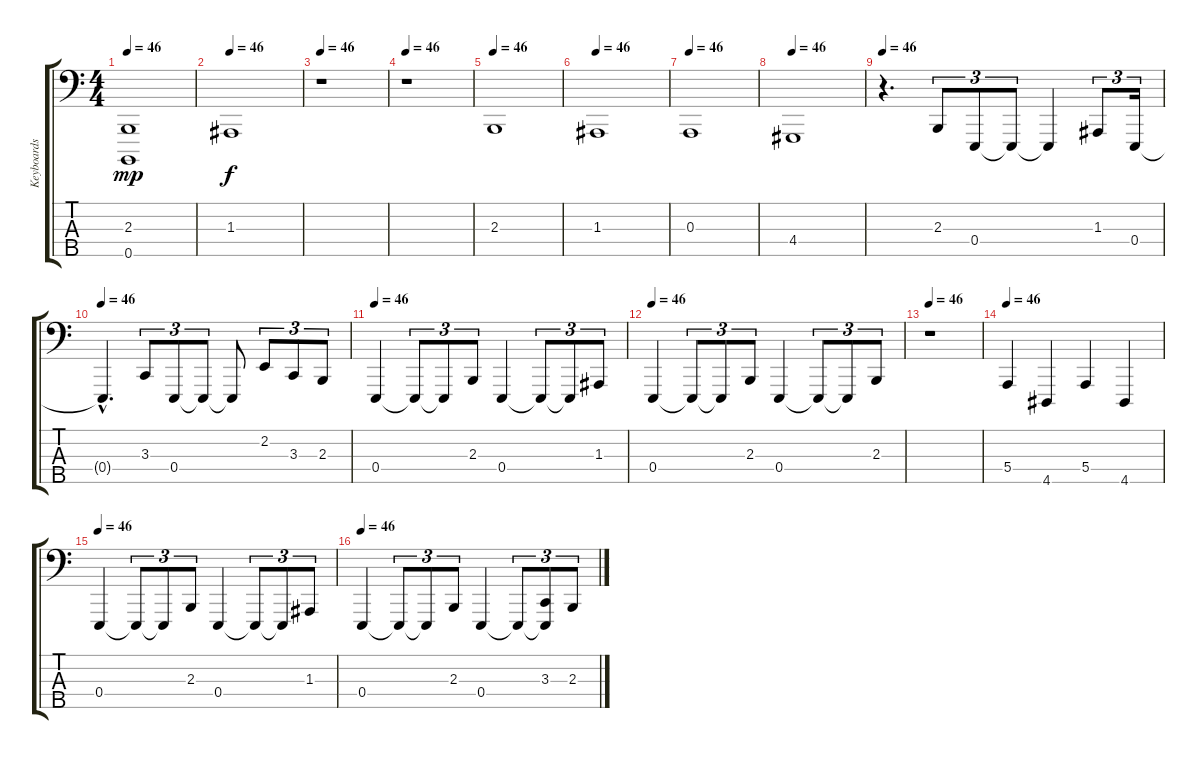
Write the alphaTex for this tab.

\track ("Keyboards" "Keyboards") {instrument choiraahs}
\staff {score tabs}
\tuning (G2 D2 A1 E1 B0) {hide}
\ts (4 4)
\tempo 46
\clef f4
\ks c
(2.3 0.5).1{dy mp} |
\tempo 46
1.3.1{dy f} |
\tempo 46
r.1 |
\tempo 46
r.1 |
\tempo 46
2.3.1 |
\tempo 46
1.3.1 |
\tempo 46
0.3.1 |
\tempo 46
4.4.1 |
\tempo 46
r.4{d} 2.3.8{tu (3 2)} 0.4.8{tu (3 2)} 0.4{t}.8{tu (3 2)} 0.4{t}.4 1.3.8{tu (3 2)} 0.4.16{tu (3 2)} |
\tempo 46
0.4{hac t}.4{d} 3.3.8{tu (3 2)} 0.4.8{tu (3 2)} 0.4{t}.8{tu (3 2)} 0.4{t}.8 2.2.8{tu (3 2)} 3.3.8{tu (3 2)} 2.3.8{tu (3 2)} |
\tempo 46
0.4.4 0.4{t}.8{tu (3 2)} 0.4{t}.8{tu (3 2)} 2.3.8{tu (3 2)} 0.4.4 0.4{t}.8{tu (3 2)} 0.4{t}.8{tu (3 2)} 1.3.8{tu (3 2)} |
\tempo 46
0.4.4 0.4{t}.8{tu (3 2)} 0.4{t}.8{tu (3 2)} 2.3.8{tu (3 2)} 0.4.4 0.4{t}.8{tu (3 2)} 0.4{t}.8{tu (3 2)} 2.3.8{tu (3 2)} |
\tempo 46
r.1 |
\tempo 46
5.4.4 4.5.4 5.4.4 4.5.4 |
\tempo 46
0.4.4 0.4{t}.8{tu (3 2)} 0.4{t}.8{tu (3 2)} 2.3.8{tu (3 2)} 0.4.4 0.4{t}.8{tu (3 2)} 0.4{t}.8{tu (3 2)} 1.3.8{tu (3 2)} |
\tempo 46
0.4.4 0.4{t}.8{tu (3 2)} 0.4{t}.8{tu (3 2)} 2.3.8{tu (3 2)} 0.4.4 0.4{t}.8{tu (3 2)} (3.3 0.4{t}).8{tu (3 2)} 2.3.8{tu (3 2)}
